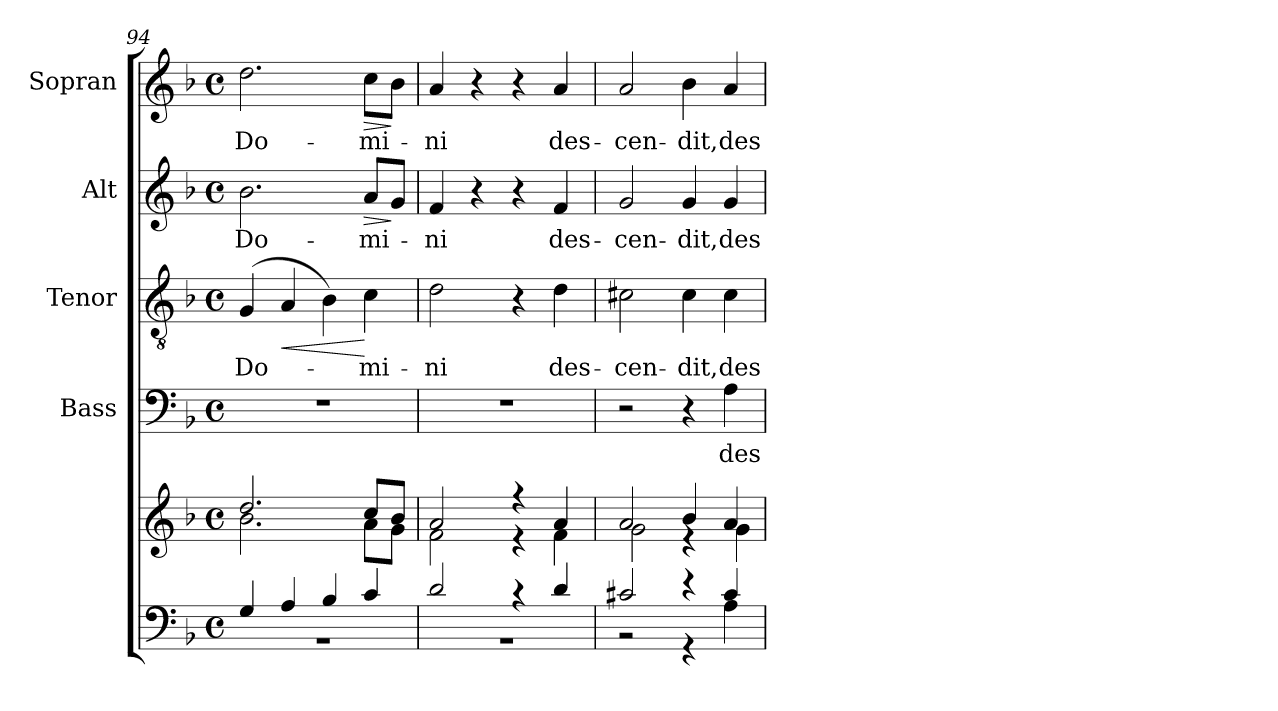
**kern	**kern	**kern	**text	**kern	**text	**dynam	**kern	**text	**dynam	**kern	**text	**dynam
*part5	*part5	*part4	*part4	*part3	*part3	*part3	*part2	*part2	*part2	*part1	*part1	*part1
*staff6	*staff5	*staff4	*staff4	*staff3	*staff3	*staff3	*staff2	*staff2	*staff2	*staff1	*staff1	*staff1
*	*	*I"Bass	*	*I"Tenor	*	*	*I"Alt	*	*	*I"Sopran	*	*
*	*	*I'B.	*	*I'T.	*	*	*I'A.	*	*	*I'S.	*	*
*clefF4	*clefG2	*clefF4	*	*clefGv2	*	*	*clefG2	*	*	*clefG2	*	*
*k[b-]	*k[b-]	*k[b-]	*	*k[b-]	*	*	*k[b-]	*	*	*k[b-]	*	*
*F:	*F:	*F:	*	*F:	*	*	*F:	*	*	*F:	*	*
*M4/4	*M4/4	*M4/4	*	*M4/4	*	*	*M4/4	*	*	*M4/4	*	*
*met(c)	*met(c)	*met(c)	*	*met(c)	*	*	*met(c)	*	*	*met(c)	*	*
=94	=94	=94	=94	=94	=94	=94	=94	=94	=94	=94	=94	=94
*^	*^	*	*	*	*	*	*	*	*	*	*	*
!	!	!	!	!	!	!	!LO:LY:b	!	!	!LO:LY:b	!	!	!LO:LY:b	!
4G/	1rBB	2.dd/	2.b-\	1r	.	(4G/	Do-	.	2.b-\	Do-	.	2.dd\	Do-	.
!	!	!	!	!	!	!	!	!LO:HP:b	!	!	!	!	!	!
4A/	.	.	.	.	.	4A/	.	<	.	.	.	.	.	.
4B-/	.	.	.	.	.	4B-\)	.	.	.	.	.	.	.	.
!	!	!	!	!	!	!	!LO:LY:b	!	!	!LO:LY:b	!LO:HP:b	!	!LO:LY:b	!LO:HP:b
4c/	.	8cc/L	8a\L	.	.	4c\	-mi-	[	8a/L	-mi-	>	8cc\L	-mi-	>
.	.	8b-/J	8g\J	.	.	.	.	.	8g/J	.	]	8b-\J	.	]
=95	=95	=95	=95	=95	=95	=95	=95	=95	=95	=95	=95	=95	=95	=95
!	!	!	!	!	!	!	!LO:LY:b	!	!	!LO:LY:b	!	!	!LO:LY:b	!
2d/	1rBB	2a/	2f\	1r	.	2d\	-ni	.	4f/	-ni	.	4a/	-ni	.
.	.	.	.	.	.	.	.	.	4r	.	.	4r	.	.
4rc	.	4r	4r	.	.	4r	.	.	4r	.	.	4r	.	.
!	!	!	!	!	!	!	!LO:LY:b	!	!	!LO:LY:b	!	!	!LO:LY:b	!
4d/	.	4a/	4f\	.	.	4d\	des-	.	4f/	des-	.	4a/	des-	.
!!LO:PB:g=z
=96	=96	=96	=96	=96	=96	=96	=96	=96	=96	=96	=96	=96	=96	=96
!	!	!	!	!	!	!	!LO:LY:b	!	!	!LO:LY:b	!	!	!LO:LY:b	!
2c#X/	2r	2a/	2g\	2r	.	2c#X\	-cen-	.	2g/	-cen-	.	2a/	-cen-	.
!	!	!	!	!	!	!	!LO:LY:b	!	!	!LO:LY:b	!	!	!LO:LY:b	!
4r	4r	4b-/	4rd	4r	.	4c#\	-dit,	.	4g/	-dit,	.	4b-\	-dit,	.
!	!	!	!	!	!LO:LY:b	!	!LO:LY:b	!	!	!LO:LY:b	!	!	!LO:LY:b	!
4c#/	4A\	4a/	4g\	4A\	des-	4c#\	des-	.	4g/	des-	.	4a/	des-	.
*v	*v	*	*	*	*	*	*	*	*	*	*	*	*	*
*	*v	*v	*	*	*	*	*	*	*	*	*	*	*
=	=	=	=	=	=	=	=	=	=	=	=	=
*-	*-	*-	*-	*-	*-	*-	*-	*-	*-	*-	*-	*-
